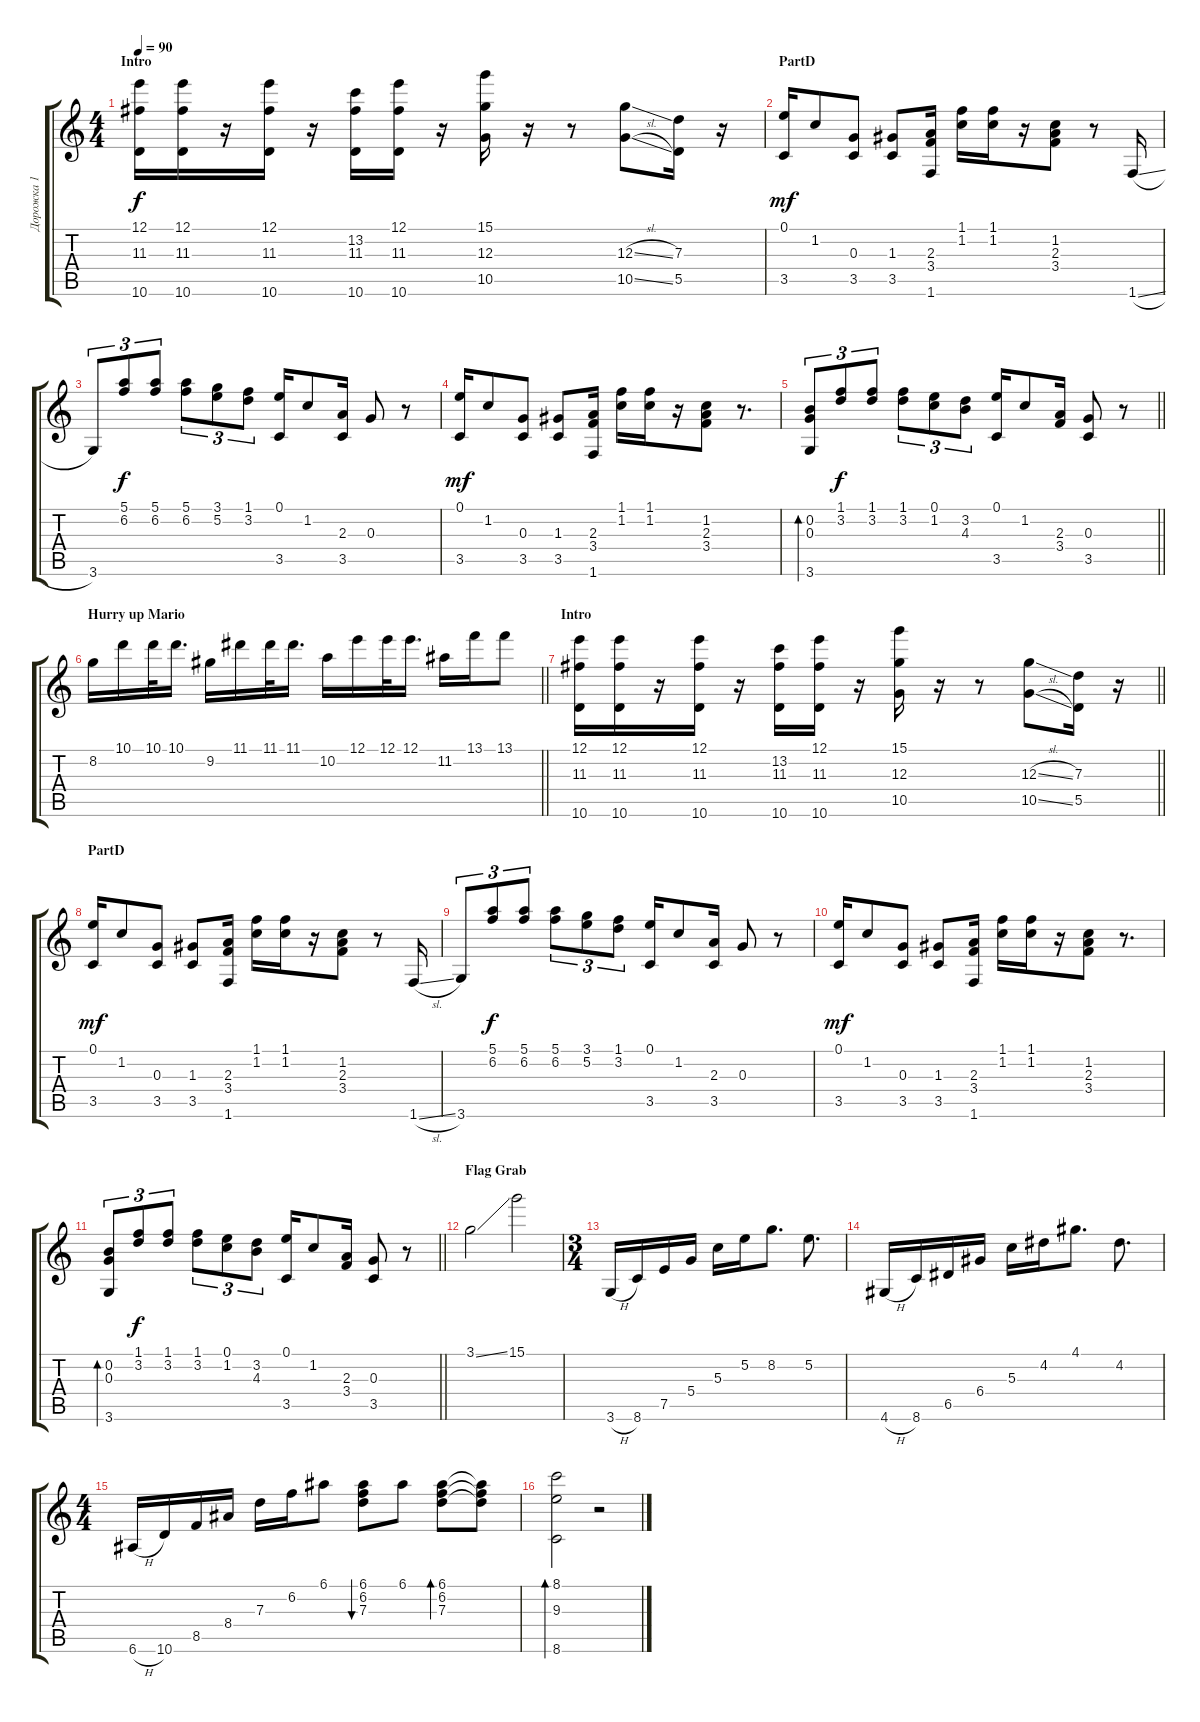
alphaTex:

\track ("Дорожка 1" "Дорожка 1") {instrument acousticguitarnylon}
\staff {score tabs}
\tuning (E4 B3 G3 D3 A2 E2) {hide}
\ts (4 4)
\section ("" "Intro")
\tempo 90
\clef g2
\ks c
(12.1 11.3 10.6).16{dy f} (12.1 11.3 10.6).16 r.16 (12.1 11.3 10.6).16 r.16 (13.2 11.3 10.6).16 (12.1 11.3 10.6).16 r.16 (15.1 12.3 10.5).16 r.16 r.8 (12.3{sl} 10.5{sl}).8 (7.3 5.5).16 r.16 |
\section ("" "PartD")
(0.1 3.5).16{dy mf} 1.2.8 (0.3 3.5).8 (1.3 3.5).8 (2.3 3.4 1.6).16 (1.1 1.2).16 (1.1 1.2).16 r.16 (1.2 2.3 3.4).8 r.8 1.6{sl}.16 |
3.6.8{tu (3 2)} (5.1 6.2).8{tu (3 2) dy f} (5.1 6.2).8{tu (3 2)} (5.1 6.2).8{tu (3 2)} (3.1 5.2).8{tu (3 2)} (1.1 3.2).8{tu (3 2)} (0.1 3.5).16 1.2.8 (2.3 3.5).16 0.3.8 r.8 |
(0.1 3.5).16{dy mf} 1.2.8 (0.3 3.5).8 (1.3 3.5).8 (2.3 3.4 1.6).16 (1.1 1.2).16 (1.1 1.2).16 r.16 (1.2 2.3 3.4).8 r.8{d} |
\barLineRight lightlight
(0.2 0.3 3.6).8{tu (3 2) bd 240} (1.1 3.2).8{tu (3 2) dy f} (1.1 3.2).8{tu (3 2)} (1.1 3.2).8{tu (3 2)} (0.1 1.2).8{tu (3 2)} (3.2 4.3).8{tu (3 2)} (0.1 3.5).16 1.2.8 (2.3 3.4).16 (0.3 3.5).8 r.8 |
\section ("" "Hurry up Mario")
\barLineRight lightlight
8.2.16 10.1.16 10.1.32 10.1.16{d} 9.2.16 11.1.16 11.1.32 11.1.16{d} 10.2.16 12.1.16 12.1.32 12.1.16{d} 11.2.16 13.1.16 13.1.8 |
\section ("" "Intro")
\barLineRight lightlight
(12.1 11.3 10.6).16 (12.1 11.3 10.6).16 r.16 (12.1 11.3 10.6).16 r.16 (13.2 11.3 10.6).16 (12.1 11.3 10.6).16 r.16 (15.1 12.3 10.5).16 r.16 r.8 (12.3{sl} 10.5{sl}).8 (7.3 5.5).16 r.16 |
\section ("" "PartD")
(0.1 3.5).16{dy mf} 1.2.8 (0.3 3.5).8 (1.3 3.5).8 (2.3 3.4 1.6).16 (1.1 1.2).16 (1.1 1.2).16 r.16 (1.2 2.3 3.4).8 r.8 1.6{sl}.16 |
3.6.8{tu (3 2)} (5.1 6.2).8{tu (3 2) dy f} (5.1 6.2).8{tu (3 2)} (5.1 6.2).8{tu (3 2)} (3.1 5.2).8{tu (3 2)} (1.1 3.2).8{tu (3 2)} (0.1 3.5).16 1.2.8 (2.3 3.5).16 0.3.8 r.8 |
(0.1 3.5).16{dy mf} 1.2.8 (0.3 3.5).8 (1.3 3.5).8 (2.3 3.4 1.6).16 (1.1 1.2).16 (1.1 1.2).16 r.16 (1.2 2.3 3.4).8 r.8{d} |
\barLineRight lightlight
(0.2 0.3 3.6).8{tu (3 2) bd 240} (1.1 3.2).8{tu (3 2) dy f} (1.1 3.2).8{tu (3 2)} (1.1 3.2).8{tu (3 2)} (0.1 1.2).8{tu (3 2)} (3.2 4.3).8{tu (3 2)} (0.1 3.5).16 1.2.8 (2.3 3.4).16 (0.3 3.5).8 r.8 |
\section ("" "Flag Grab")
3.1{ss}.2 15.1.2 |
\ts (3 4)
3.6{h}.16 8.6.16 7.5.16 5.4.16 5.3.16 5.2.16 8.2.8{d} 5.2.8{d} |
4.6{h}.16 8.6.16 6.5.16 6.4.16 5.3.16 4.2.16 4.1.8{d} 4.2.8{d} |
\ts (4 4)
6.6{h}.16 10.6.16 8.5.16 8.4.16 7.3.16 6.2.16 6.1.8 (6.1 6.2 7.3).8{bu 240} 6.1.8 (6.1 6.2 7.3).8{bd 60} (6.1{t} 6.2{t} 7.3{t}).8 |
(8.1 9.3 8.6).2{bd 240} r.2
